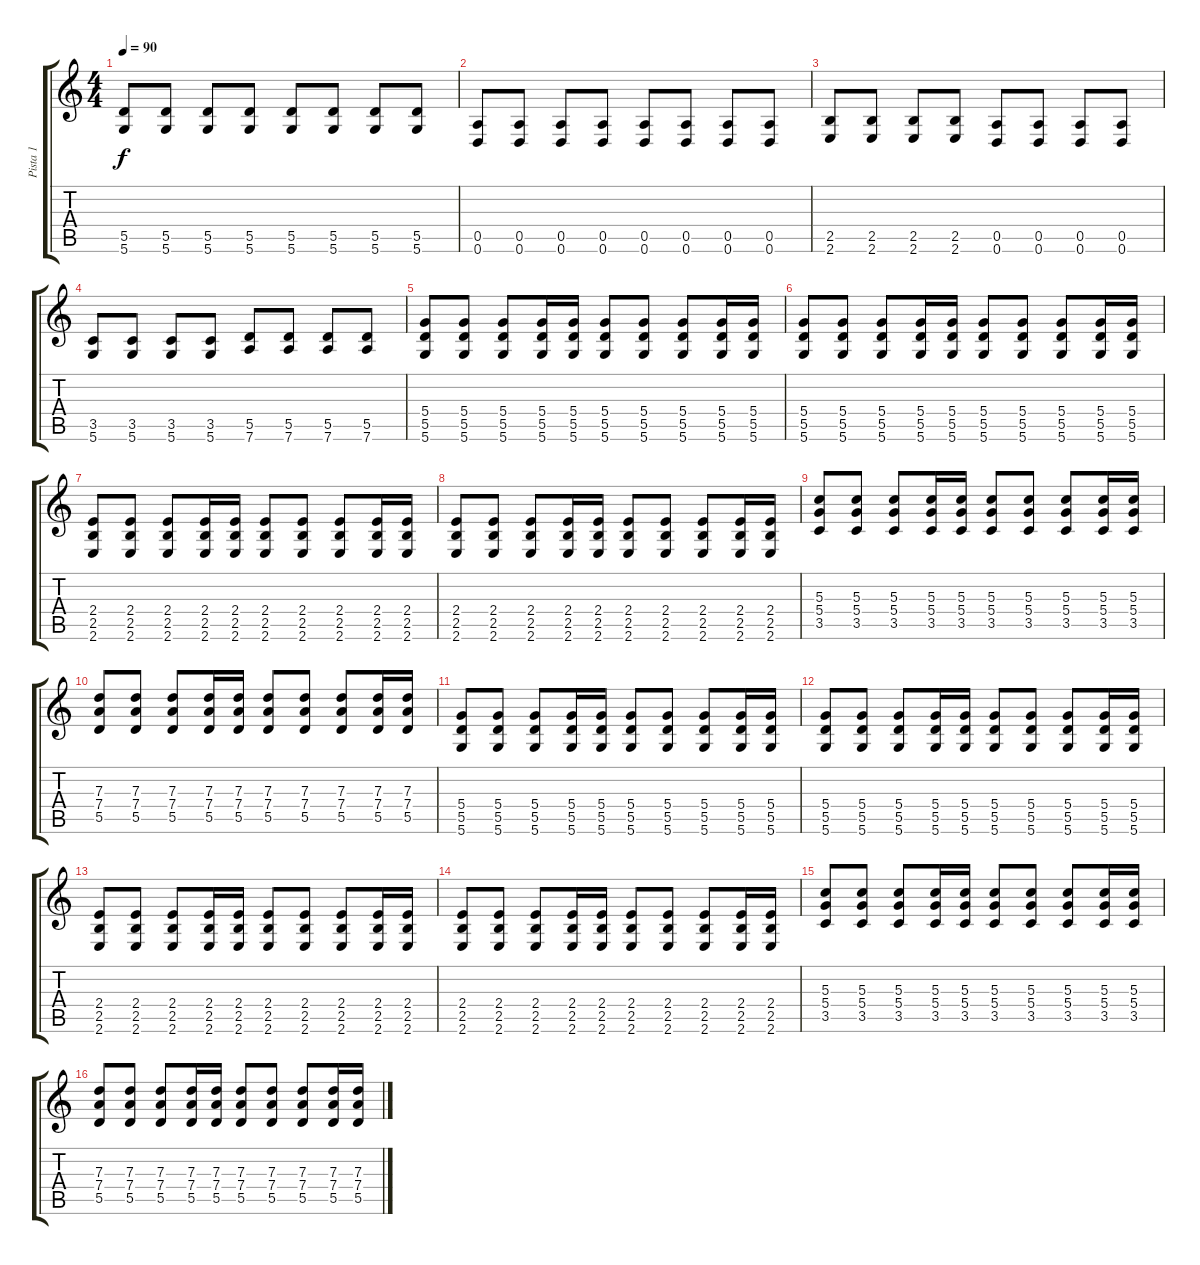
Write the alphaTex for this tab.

\track ("Pista 1" "Pista 1") {instrument acousticguitarnylon}
\staff {score tabs}
\tuning (E4 B3 G3 D3 A2 D2) {hide}
\ts (4 4)
\tempo 90
\clef g2
\ks c
(5.5 5.6).8{dy f} (5.5 5.6).8 (5.5 5.6).8 (5.5 5.6).8 (5.5 5.6).8 (5.5 5.6).8 (5.5 5.6).8 (5.5 5.6).8 |
(0.5 0.6).8 (0.5 0.6).8 (0.5 0.6).8 (0.5 0.6).8 (0.5 0.6).8 (0.5 0.6).8 (0.5 0.6).8 (0.5 0.6).8 |
(2.5 2.6).8 (2.5 2.6).8 (2.5 2.6).8 (2.5 2.6).8 (0.5 0.6).8 (0.5 0.6).8 (0.5 0.6).8 (0.5 0.6).8 |
(3.5 5.6).8 (3.5 5.6).8 (3.5 5.6).8 (3.5 5.6).8 (5.5 7.6).8 (5.5 7.6).8 (5.5 7.6).8 (5.5 7.6).8 |
(5.4 5.5 5.6).8{volume 11 balance 1} (5.4 5.5 5.6).8 (5.4 5.5 5.6).8 (5.4 5.5 5.6).16 (5.4 5.5 5.6).16 (5.4 5.5 5.6).8 (5.4 5.5 5.6).8 (5.4 5.5 5.6).8 (5.4 5.5 5.6).16 (5.4 5.5 5.6).16 |
(5.4 5.5 5.6).8 (5.4 5.5 5.6).8 (5.4 5.5 5.6).8 (5.4 5.5 5.6).16 (5.4 5.5 5.6).16 (5.4 5.5 5.6).8 (5.4 5.5 5.6).8 (5.4 5.5 5.6).8 (5.4 5.5 5.6).16 (5.4 5.5 5.6).16 |
(2.4 2.5 2.6).8 (2.4 2.5 2.6).8 (2.4 2.5 2.6).8 (2.4 2.5 2.6).16 (2.4 2.5 2.6).16 (2.4 2.5 2.6).8 (2.4 2.5 2.6).8 (2.4 2.5 2.6).8 (2.4 2.5 2.6).16 (2.4 2.5 2.6).16 |
(2.4 2.5 2.6).8 (2.4 2.5 2.6).8 (2.4 2.5 2.6).8 (2.4 2.5 2.6).16 (2.4 2.5 2.6).16 (2.4 2.5 2.6).8 (2.4 2.5 2.6).8 (2.4 2.5 2.6).8 (2.4 2.5 2.6).16 (2.4 2.5 2.6).16 |
(5.3 5.4 3.5).8 (5.3 5.4 3.5).8 (5.3 5.4 3.5).8 (5.3 5.4 3.5).16 (5.3 5.4 3.5).16 (5.3 5.4 3.5).8 (5.3 5.4 3.5).8 (5.3 5.4 3.5).8 (5.3 5.4 3.5).16 (5.3 5.4 3.5).16 |
(7.3 7.4 5.5).8 (7.3 7.4 5.5).8 (7.3 7.4 5.5).8 (7.3 7.4 5.5).16 (7.3 7.4 5.5).16 (7.3 7.4 5.5).8 (7.3 7.4 5.5).8 (7.3 7.4 5.5).8 (7.3 7.4 5.5).16 (7.3 7.4 5.5).16 |
(5.4 5.5 5.6).8 (5.4 5.5 5.6).8 (5.4 5.5 5.6).8 (5.4 5.5 5.6).16 (5.4 5.5 5.6).16 (5.4 5.5 5.6).8 (5.4 5.5 5.6).8 (5.4 5.5 5.6).8 (5.4 5.5 5.6).16 (5.4 5.5 5.6).16 |
(5.4 5.5 5.6).8 (5.4 5.5 5.6).8 (5.4 5.5 5.6).8 (5.4 5.5 5.6).16 (5.4 5.5 5.6).16 (5.4 5.5 5.6).8 (5.4 5.5 5.6).8 (5.4 5.5 5.6).8 (5.4 5.5 5.6).16 (5.4 5.5 5.6).16 |
(2.4 2.5 2.6).8 (2.4 2.5 2.6).8 (2.4 2.5 2.6).8 (2.4 2.5 2.6).16 (2.4 2.5 2.6).16 (2.4 2.5 2.6).8 (2.4 2.5 2.6).8 (2.4 2.5 2.6).8 (2.4 2.5 2.6).16 (2.4 2.5 2.6).16 |
(2.4 2.5 2.6).8 (2.4 2.5 2.6).8 (2.4 2.5 2.6).8 (2.4 2.5 2.6).16 (2.4 2.5 2.6).16 (2.4 2.5 2.6).8 (2.4 2.5 2.6).8 (2.4 2.5 2.6).8 (2.4 2.5 2.6).16 (2.4 2.5 2.6).16 |
(5.3 5.4 3.5).8 (5.3 5.4 3.5).8 (5.3 5.4 3.5).8 (5.3 5.4 3.5).16 (5.3 5.4 3.5).16 (5.3 5.4 3.5).8 (5.3 5.4 3.5).8 (5.3 5.4 3.5).8 (5.3 5.4 3.5).16 (5.3 5.4 3.5).16 |
(7.3 7.4 5.5).8 (7.3 7.4 5.5).8 (7.3 7.4 5.5).8 (7.3 7.4 5.5).16 (7.3 7.4 5.5).16 (7.3 7.4 5.5).8 (7.3 7.4 5.5).8 (7.3 7.4 5.5).8 (7.3 7.4 5.5).16 (7.3 7.4 5.5).16
